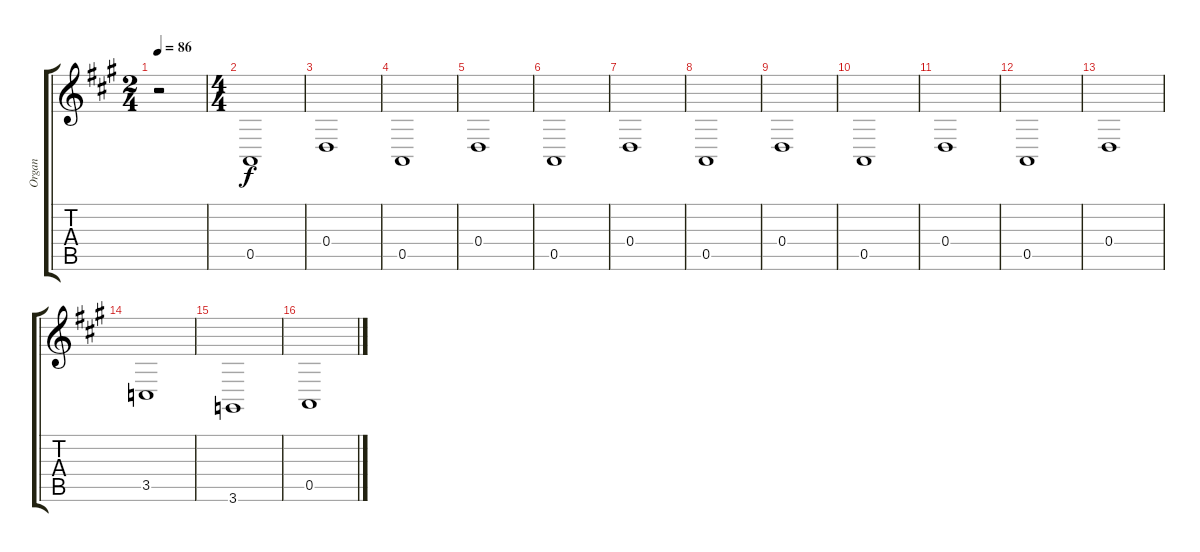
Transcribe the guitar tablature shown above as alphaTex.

\track ("Organ" "Organ") {instrument drawbarorgan}
\staff {score tabs}
\tuning (E4 B3 G3 D3 A2 E2) {hide}
\ts (2 4)
\tempo 86
\clef g2
\ks a
r.2{dy f instrument drawbarorgan} |
\ts (4 4)
0.5.1 |
0.4.1 |
0.5.1 |
0.4.1 |
0.5.1 |
0.4.1 |
0.5.1 |
0.4.1 |
0.5.1 |
0.4.1 |
0.5.1 |
0.4.1 |
3.5.1 |
3.6.1 |
0.5.1
